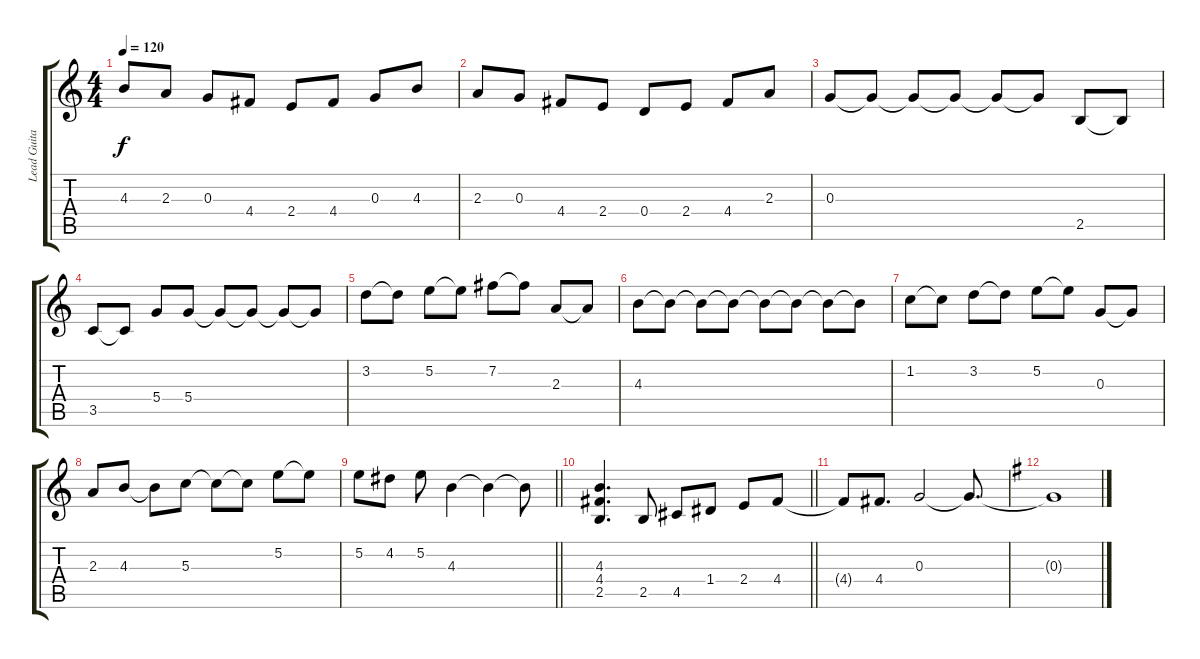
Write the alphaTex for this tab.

\track ("Lead Guitar" "Lead Guita") {instrument distortionguitar}
\staff {score tabs}
\tuning (E4 B3 G3 D3 A2 E2) {hide}
\ts (4 4)
\tempo 120
\clef g2
\ks c
4.3.8{dy f} 2.3.8 0.3.8 4.4.8 2.4.8 4.4.8 0.3.8 4.3.8 |
2.3.8 0.3.8 4.4.8 2.4.8 0.4.8 2.4.8 4.4.8 2.3.8 |
0.3.8 0.3{t}.8 0.3{t}.8 0.3{t}.8 0.3{t}.8 0.3{t}.8 2.5.8 2.5{t}.8 |
3.5.8 3.5{t}.8 5.4.8 5.4.8 5.4{t}.8 5.4{t}.8 5.4{t}.8 5.4{t}.8 |
3.2.8 3.2{t}.8 5.2.8 5.2{t}.8 7.2.8 7.2{t}.8 2.3.8 2.3{t}.8 |
4.3.8 4.3{t}.8 4.3{t}.8 4.3{t}.8 4.3{t}.8 4.3{t}.8 4.3{t}.8 4.3{t}.8 |
1.2.8 1.2{t}.8 3.2.8 3.2{t}.8 5.2.8 5.2{t}.8 0.3.8 0.3{t}.8 |
2.3.8 4.3.8 4.3{t}.8 5.3.8 5.3{t}.8 5.3{t}.8 5.2.8 5.2{t}.8 |
\barLineRight lightlight
5.2.8 4.2.8 5.2.8 4.3.4 4.3{t}.4 4.3{t}.8 |
\barLineRight lightlight
(4.3 4.4 2.5).4{d} 2.5.8 4.5.8 1.4.8 2.4.8 4.4.8 |
4.4{t}.8 4.4.8{d} 0.3.2 0.3{t}.8{d} |
\ks g
0.3{t}.1
